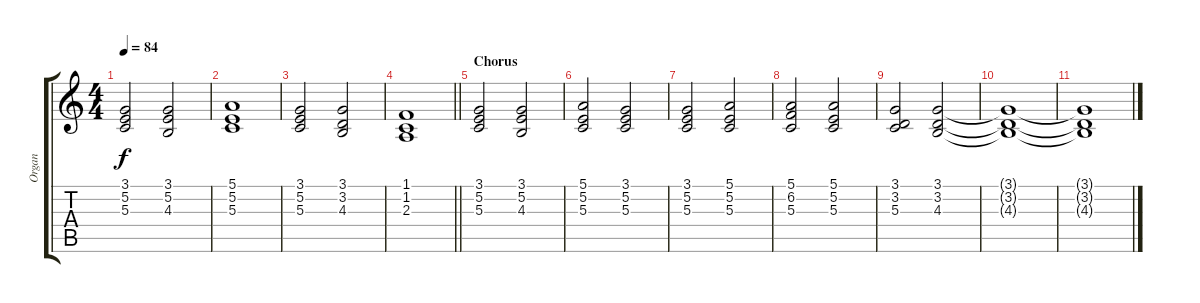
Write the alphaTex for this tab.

\track ("Organ" "Organ") {instrument percussiveorgan}
\staff {score tabs}
\tuning (E4 B3 G3 D3 A2 E2) {hide}
\ts (4 4)
\tempo 84
\clef g2
\ks c
(3.1 5.2 5.3).2{dy f} (3.1 5.2 4.3).2 |
(5.1 5.2 5.3).1 |
(3.1 5.2 5.3).2 (3.1 3.2 4.3).2 |
\barLineRight lightlight
(1.1 1.2 2.3).1 |
\section ("" "Chorus")
(3.1 5.2 5.3).2 (3.1 5.2 4.3).2 |
(5.1 5.2 5.3).2 (3.1 5.2 5.3).2 |
(3.1 5.2 5.3).2 (5.1 5.2 5.3).2 |
(5.1 6.2 5.3).2 (5.1 5.2 5.3).2 |
(3.1 3.2 5.3).2 (3.1 3.2 4.3).2 |
(3.1{t} 3.2{t} 4.3{t}).1 |
(3.1{t} 3.2{t} 4.3{t}).1
